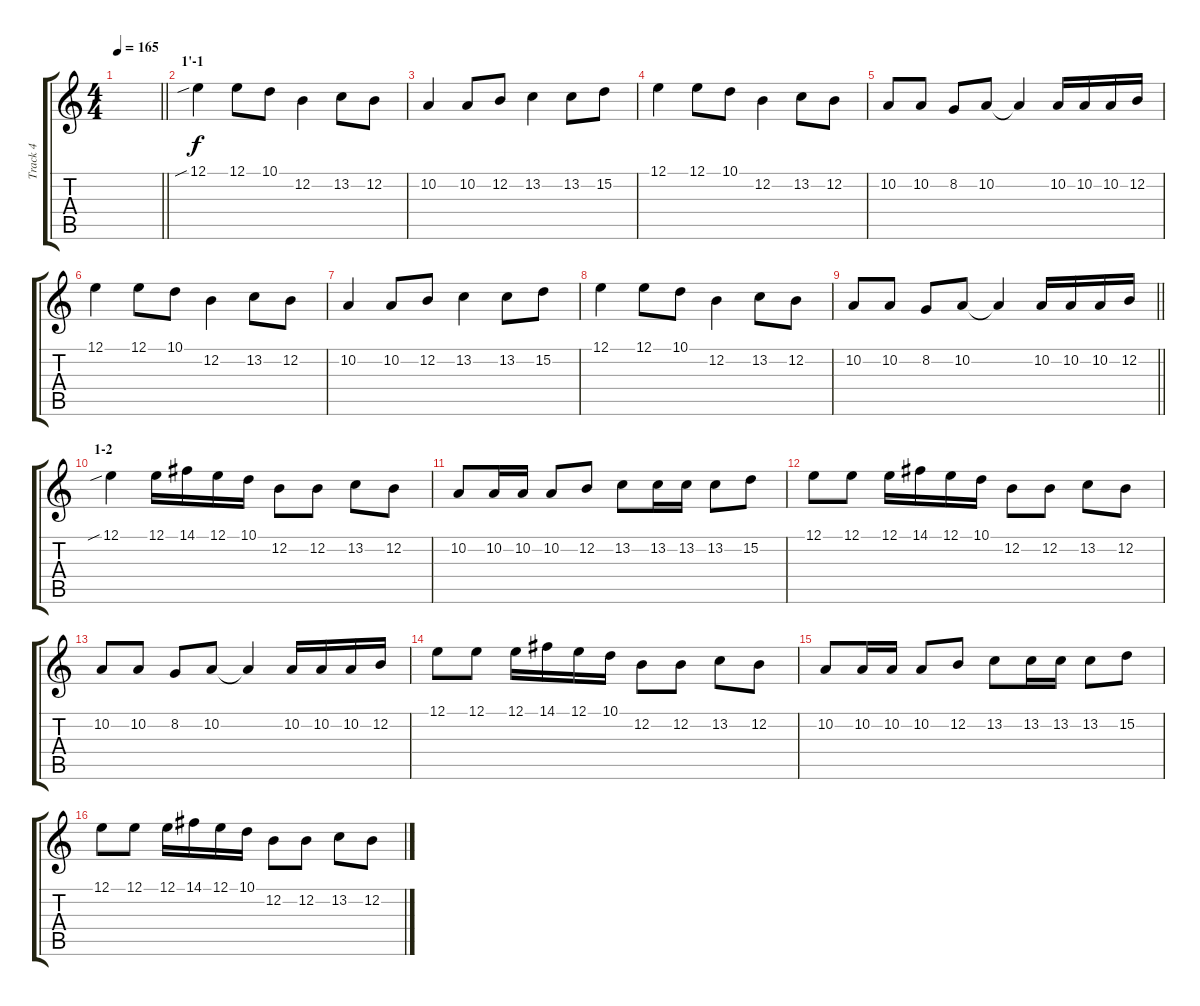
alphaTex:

\track ("Track 4" "Track 4") {instrument violin}
\staff {score tabs}
\tuning (E4 B3 G3 D3 A2 E2) {hide}
\ts (4 4)
\tempo 165
\clef g2
\barLineRight lightlight
\ks c
|
\section ("" "1'-1")
12.1{sib}.4 12.1.8 10.1.8 12.2.4 13.2.8 12.2.8 |
10.2.4 10.2.8 12.2.8 13.2.4 13.2.8 15.2.8 |
12.1.4 12.1.8 10.1.8 12.2.4 13.2.8 12.2.8 |
10.2.8 10.2.8 8.2.8 10.2.8 10.2{t}.4 10.2.16 10.2.16 10.2.16 12.2.16 |
12.1.4 12.1.8 10.1.8 12.2.4 13.2.8 12.2.8 |
10.2.4 10.2.8 12.2.8 13.2.4 13.2.8 15.2.8 |
12.1.4 12.1.8 10.1.8 12.2.4 13.2.8 12.2.8 |
\barLineRight lightlight
10.2.8 10.2.8 8.2.8 10.2.8 10.2{t}.4 10.2.16 10.2.16 10.2.16 12.2.16 |
\section ("" "1-2")
12.1{sib}.4 12.1.16 14.1.16 12.1.16 10.1.16 12.2.8 12.2.8 13.2.8 12.2.8 |
10.2.8 10.2.16 10.2.16 10.2.8 12.2.8 13.2.8 13.2.16 13.2.16 13.2.8 15.2.8 |
12.1.8 12.1.8 12.1.16 14.1.16 12.1.16 10.1.16 12.2.8 12.2.8 13.2.8 12.2.8 |
10.2.8 10.2.8 8.2.8 10.2.8 10.2{t}.4 10.2.16 10.2.16 10.2.16 12.2.16 |
12.1.8 12.1.8 12.1.16 14.1.16 12.1.16 10.1.16 12.2.8 12.2.8 13.2.8 12.2.8 |
10.2.8 10.2.16 10.2.16 10.2.8 12.2.8 13.2.8 13.2.16 13.2.16 13.2.8 15.2.8 |
12.1.8 12.1.8 12.1.16 14.1.16 12.1.16 10.1.16 12.2.8 12.2.8 13.2.8 12.2.8
